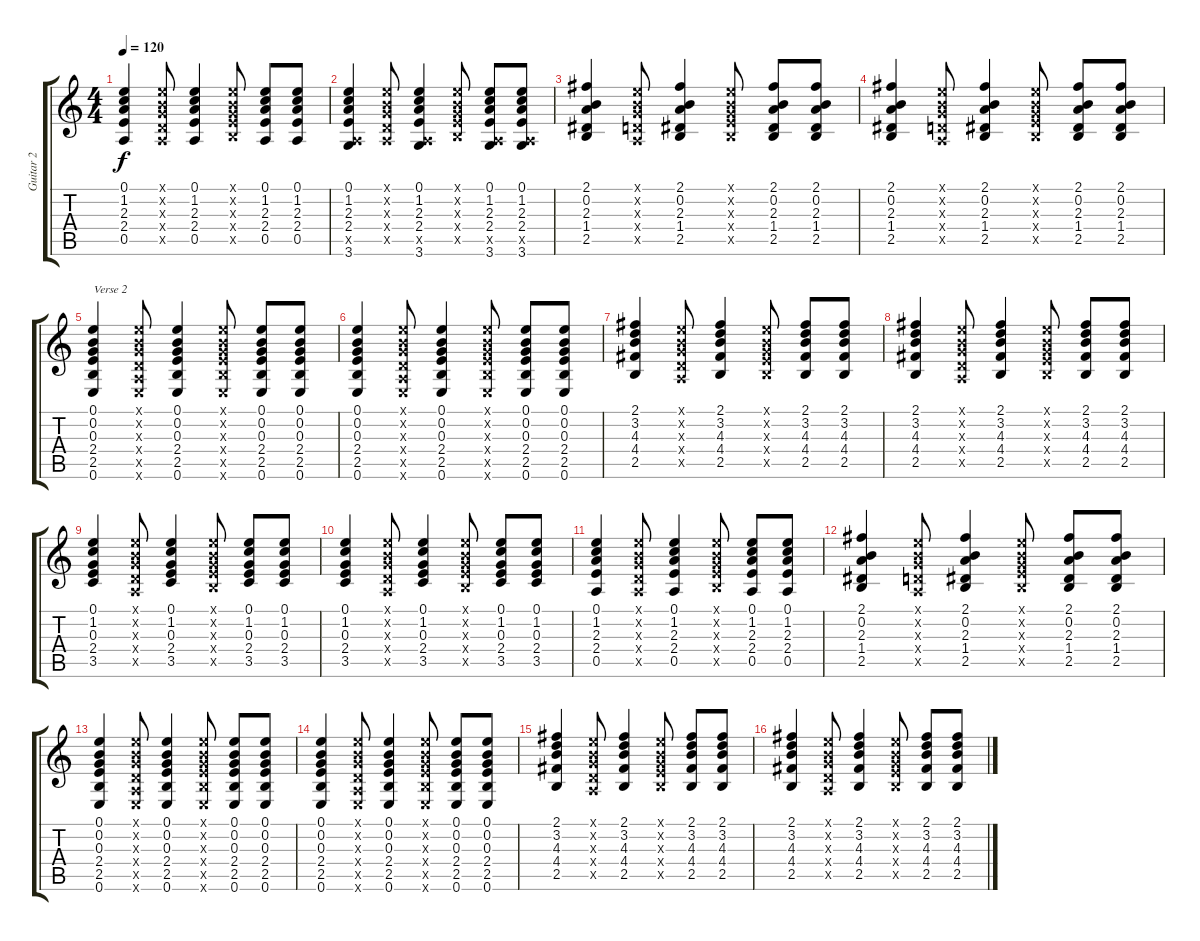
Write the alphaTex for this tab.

\track ("Guitar 2" "Guitar 2") {instrument acousticguitarsteel}
\staff {score tabs}
\tuning (E4 B3 G3 D3 A2 E2) {hide}
\ts (4 4)
\tempo 120
\clef g2
\ks c
(0.1 1.2 2.3 2.4 0.5).4{dy f} (0.1{x} 0.2{x} 0.3{x} 0.4{x} 0.5{x}).8 (0.1 1.2 2.3 2.4 0.5).4 (0.1{x} 0.2{x} 0.3{x} 2.4{x} 2.5{x}).8 (0.1 1.2 2.3 2.4 0.5).8 (0.1 1.2 2.3 2.4 0.5).8 |
(0.1 1.2 2.3 2.4 0.5{x} 3.6).4 (0.1{x} 0.2{x} 0.3{x} 0.4{x} 0.5{x}).8 (0.1 1.2 2.3 2.4 0.5{x} 3.6).4 (0.1{x} 0.2{x} 0.3{x} 2.4{x} 2.5{x}).8 (0.1 1.2 2.3 2.4 0.5{x} 3.6).8 (0.1 1.2 2.3 2.4 0.5{x} 3.6).8 |
(2.1 0.2 2.3 1.4 2.5).4 (0.1{x} 0.2{x} 0.3{x} 0.4{x} 0.5{x}).8 (2.1 0.2 2.3 1.4 2.5).4 (0.1{x} 0.2{x} 0.3{x} 2.4{x} 2.5{x}).8 (2.1 0.2 2.3 1.4 2.5).8 (2.1 0.2 2.3 1.4 2.5).8 |
(2.1 0.2 2.3 1.4 2.5).4 (0.1{x} 0.2{x} 0.3{x} 0.4{x} 0.5{x}).8 (2.1 0.2 2.3 1.4 2.5).4 (0.1{x} 0.2{x} 0.3{x} 2.4{x} 2.5{x}).8 (2.1 0.2 2.3 1.4 2.5).8 (2.1 0.2 2.3 1.4 2.5).8 |
(0.1 0.2 0.3 2.4 2.5 0.6).4{txt "Verse 2"} (0.1{x} 0.2{x} 0.3{x} 0.4{x} 0.5{x} 0.6{x}).8 (0.1 0.2 0.3 2.4 2.5 0.6).4 (0.1{x} 0.2{x} 0.3{x} 2.4{x} 2.5{x} 0.6{x}).8 (0.1 0.2 0.3 2.4 2.5 0.6).8 (0.1 0.2 0.3 2.4 2.5 0.6).8 |
(0.1 0.2 0.3 2.4 2.5 0.6).4 (0.1{x} 0.2{x} 0.3{x} 0.4{x} 0.5{x} 0.6{x}).8 (0.1 0.2 0.3 2.4 2.5 0.6).4 (0.1{x} 0.2{x} 0.3{x} 2.4{x} 2.5{x} 0.6{x}).8 (0.1 0.2 0.3 2.4 2.5 0.6).8 (0.1 0.2 0.3 2.4 2.5 0.6).8 |
(2.1 3.2 4.3 4.4 2.5).4 (0.1{x} 0.2{x} 0.3{x} 0.4{x} 0.5{x}).8 (2.1 3.2 4.3 4.4 2.5).4 (0.1{x} 0.2{x} 0.3{x} 2.4{x} 2.5{x}).8 (2.1 3.2 4.3 4.4 2.5).8 (2.1 3.2 4.3 4.4 2.5).8 |
(2.1 3.2 4.3 4.4 2.5).4 (0.1{x} 0.2{x} 0.3{x} 0.4{x} 0.5{x}).8 (2.1 3.2 4.3 4.4 2.5).4 (0.1{x} 0.2{x} 0.3{x} 2.4{x} 2.5{x}).8 (2.1 3.2 4.3 4.4 2.5).8 (2.1 3.2 4.3 4.4 2.5).8 |
(0.1 1.2 0.3 2.4 3.5).4 (0.1{x} 0.2{x} 0.3{x} 0.4{x} 0.5{x}).8 (0.1 1.2 0.3 2.4 3.5).4 (0.1{x} 0.2{x} 0.3{x} 2.4{x} 2.5{x}).8 (0.1 1.2 0.3 2.4 3.5).8 (0.1 1.2 0.3 2.4 3.5).8 |
(0.1 1.2 0.3 2.4 3.5).4 (0.1{x} 0.2{x} 0.3{x} 0.4{x} 0.5{x}).8 (0.1 1.2 0.3 2.4 3.5).4 (0.1{x} 0.2{x} 0.3{x} 2.4{x} 2.5{x}).8 (0.1 1.2 0.3 2.4 3.5).8 (0.1 1.2 0.3 2.4 3.5).8 |
(0.1 1.2 2.3 2.4 0.5).4 (0.1{x} 0.2{x} 0.3{x} 0.4{x} 0.5{x}).8 (0.1 1.2 2.3 2.4 0.5).4 (0.1{x} 0.2{x} 0.3{x} 2.4{x} 2.5{x}).8 (0.1 1.2 2.3 2.4 0.5).8 (0.1 1.2 2.3 2.4 0.5).8 |
(2.1 0.2 2.3 1.4 2.5).4 (0.1{x} 0.2{x} 0.3{x} 0.4{x} 0.5{x}).8 (2.1 0.2 2.3 1.4 2.5).4 (0.1{x} 0.2{x} 0.3{x} 2.4{x} 2.5{x}).8 (2.1 0.2 2.3 1.4 2.5).8 (2.1 0.2 2.3 1.4 2.5).8 |
(0.1 0.2 0.3 2.4 2.5 0.6).4 (0.1{x} 0.2{x} 0.3{x} 0.4{x} 0.5{x} 0.6{x}).8 (0.1 0.2 0.3 2.4 2.5 0.6).4 (0.1{x} 0.2{x} 0.3{x} 2.4{x} 2.5{x} 0.6{x}).8 (0.1 0.2 0.3 2.4 2.5 0.6).8 (0.1 0.2 0.3 2.4 2.5 0.6).8 |
(0.1 0.2 0.3 2.4 2.5 0.6).4 (0.1{x} 0.2{x} 0.3{x} 0.4{x} 0.5{x} 0.6{x}).8 (0.1 0.2 0.3 2.4 2.5 0.6).4 (0.1{x} 0.2{x} 0.3{x} 2.4{x} 2.5{x} 0.6{x}).8 (0.1 0.2 0.3 2.4 2.5 0.6).8 (0.1 0.2 0.3 2.4 2.5 0.6).8 |
(2.1 3.2 4.3 4.4 2.5).4 (0.1{x} 0.2{x} 0.3{x} 0.4{x} 0.5{x}).8 (2.1 3.2 4.3 4.4 2.5).4 (0.1{x} 0.2{x} 0.3{x} 2.4{x} 2.5{x}).8 (2.1 3.2 4.3 4.4 2.5).8 (2.1 3.2 4.3 4.4 2.5).8 |
(2.1 3.2 4.3 4.4 2.5).4 (0.1{x} 0.2{x} 0.3{x} 0.4{x} 0.5{x}).8 (2.1 3.2 4.3 4.4 2.5).4 (0.1{x} 0.2{x} 0.3{x} 2.4{x} 2.5{x}).8 (2.1 3.2 4.3 4.4 2.5).8 (2.1 3.2 4.3 4.4 2.5).8
